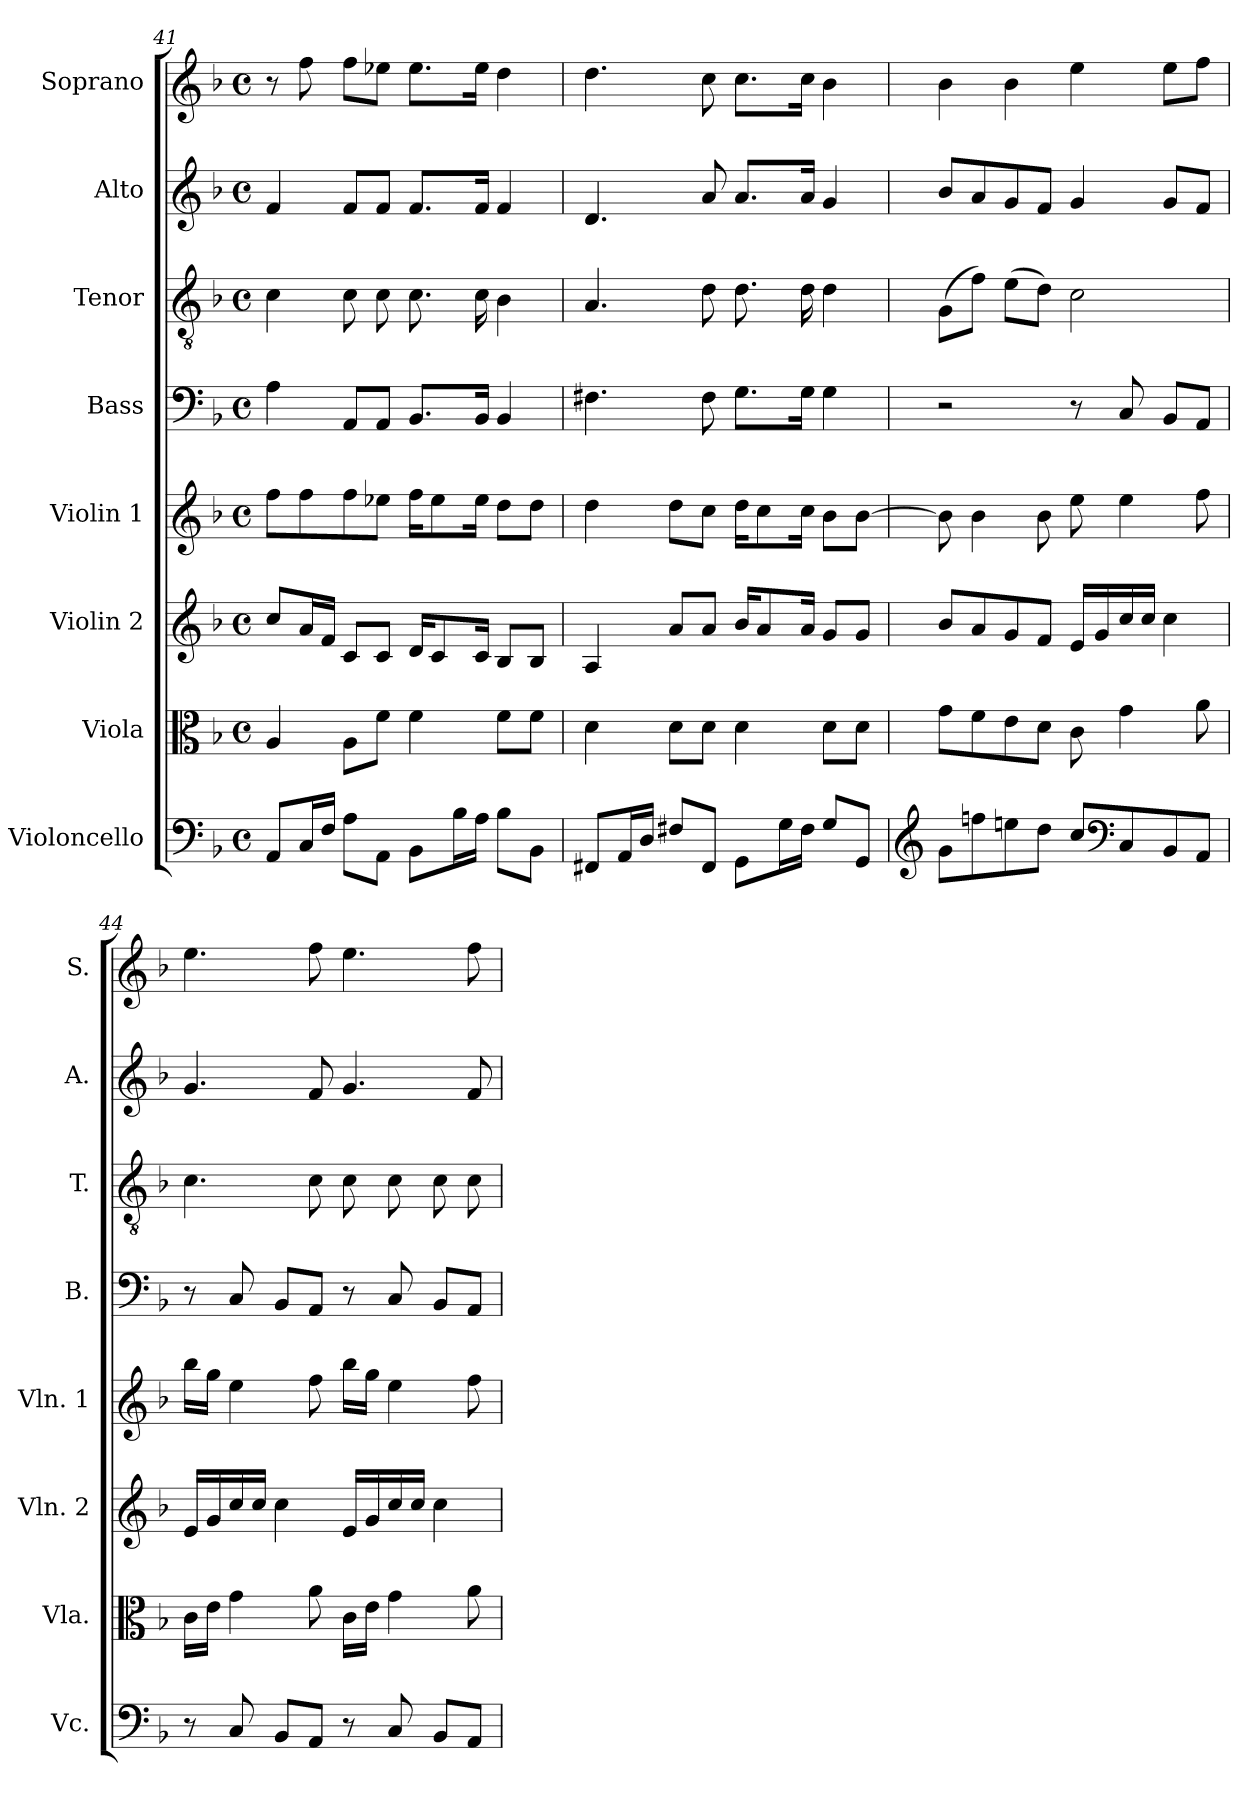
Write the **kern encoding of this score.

**kern	**kern	**kern	**kern	**kern	**kern	**kern	**kern
*part8	*part7	*part6	*part5	*part4	*part3	*part2	*part1
*staff8	*staff7	*staff6	*staff5	*staff4	*staff3	*staff2	*staff1
*I"Violoncello	*I"Viola	*I"Violin 2	*I"Violin 1	*I"Bass	*I"Tenor	*I"Alto	*I"Soprano
*I'Vc.	*I'Vla.	*I'Vln. 2	*I'Vln. 1	*I'B.	*I'T.	*I'A.	*I'S.
*clefF4	*clefC3	*clefG2	*clefG2	*clefF4	*clefGv2	*clefG2	*clefG2
*	*	*	*	*	*ITrd7c12	*	*
*k[b-]	*k[b-]	*k[b-]	*k[b-]	*k[b-]	*k[b-]	*k[b-]	*k[b-]
*F:	*F:	*F:	*F:	*F:	*F:	*F:	*F:
*M4/4	*M4/4	*M4/4	*M4/4	*M4/4	*M4/4	*M4/4	*M4/4
*met(c)	*met(c)	*met(c)	*met(c)	*met(c)	*met(c)	*met(c)	*met(c)
=41	=41	=41	=41	=41	=41	=41	=41
8AAi/L	4Ai/	8cci/L	8ffi\L	4Ai\	4Ci\	4fi/	8r
16Ci/L	.	16ai/L	8ffi\	.	.	.	8ffi\
16Fi/JJ	.	16fi/JJ	.	.	.	.	.
8Ai\L	8Ai\L	8ci/L	8ffi\	8AAi/L	8Ci\	8fi/L	8ffi\L
8AAi\J	8fi\J	8ci/J	8ee-Xi\J	8AAi/J	8Ci\	8fi/J	8ee-Xi\J
8BB-i\L	4fi\	16di/KL	16ffi\KL	8.BB-i/L	8.Ci\	8.fi/L	8.ee-i\L
.	.	8ci/	8ee-i\	.	.	.	.
16B-i\L	.	.	.	.	.	.	.
16Ai\JJ	.	16ci/Jk	16ee-i\Jk	16BB-i/Jk	16Ci\	16fi/Jk	16ee-i\Jk
8B-i\L	8fi\L	8B-i/L	8ddi\L	4BB-i/	4BB-i\	4fi/	4ddi\
8BB-i\J	8fi\J	8B-i/J	8ddi\J	.	.	.	.
=42	=42	=42	=42	=42	=42	=42	=42
8FF#Xi/L	4di\	4Ai/	4ddi\	4.F#Xi\	4.AAi/	4.di/	4.ddi\
16AAi/L	.	.	.	.	.	.	.
16Di/JJ	.	.	.	.	.	.	.
8F#Xi/L	8di\L	8ai/L	8ddi\L	.	.	.	.
8FF#i/J	8di\J	8ai/J	8cci\J	8F#i\	8Di\	8ai/	8cci\
8GGi\L	4di\	16b-i/KL	16ddi\KL	8.Gi\L	8.Di\	8.ai/L	8.cci\L
.	.	8ai/	8cci\	.	.	.	.
16Gi\L	.	.	.	.	.	.	.
16F#i\JJ	.	16ai/Jk	16cci\Jk	16Gi\Jk	16Di\	16ai/Jk	16cci\Jk
8Gi/L	8di\L	8gi/L	8b-i\L	4Gi\	4Di\	4gi/	4b-i\
8GGi/J	8di\J	8gi/J	[>8b-i\J	.	.	.	.
!!LO:PB:g=z
=43	=43	=43	=43	=43	=43	=43	=43
*clefG2	*	*	*	*	*	*	*
8gi\L	8gi\L	8b-i/L	8b-i\]	2r	(8GGi\L	8b-i/L	4b-i\
8ffni\	8fi\	8ai/	4b-i\	.	8Fi\J)	8ai/	.
8eeni\	8ei\	8gi/	.	.	(8Ei\L	8gi/	4b-i\
8ddi\J	8di\J	8fi/J	8b-i\	.	8Di\J)	8fi/J	.
8cci/L	8ci\	16ei/LL	8eei\	8r	2Ci\	4gi/	4eei\
.	.	16gi/	.	.	.	.	.
*clefF4	*	*	*	*	*	*	*
8Ci/	4gi\	16cci/	4eei\	8Ci/	.	.	.
.	.	16cci/JJ	.	.	.	.	.
8BB-i/	.	4cci\	.	8BB-i/L	.	8gi/L	8eei\L
8AAi/J	8ai\	.	8ffi\	8AAi/J	.	8fi/J	8ffi\J
=44	=44	=44	=44	=44	=44	=44	=44
8r	16ci\LL	16ei/LL	16bb-i\LL	8r	4.Ci\	4.gi/	4.eei\
.	16ei\JJ	16gi/	16ggi\JJ	.	.	.	.
8Ci/	4gi\	16cci/	4eei\	8Ci/	.	.	.
.	.	16cci/JJ	.	.	.	.	.
8BB-i/L	.	4cci\	.	8BB-i/L	.	.	.
8AAi/J	8ai\	.	8ffi\	8AAi/J	8Ci\	8fi/	8ffi\
8r	16ci\LL	16ei/LL	16bb-i\LL	8r	8Ci\	4.gi/	4.eei\
.	16ei\JJ	16gi/	16ggi\JJ	.	.	.	.
8Ci/	4gi\	16cci/	4eei\	8Ci/	8Ci\	.	.
.	.	16cci/JJ	.	.	.	.	.
8BB-i/L	.	4cci\	.	8BB-i/L	8Ci\	.	.
8AAi/J	8ai\	.	8ffi\	8AAi/J	8Ci\	8fi/	8ffi\
=	=	=	=	=	=	=	=
*-	*-	*-	*-	*-	*-	*-	*-
